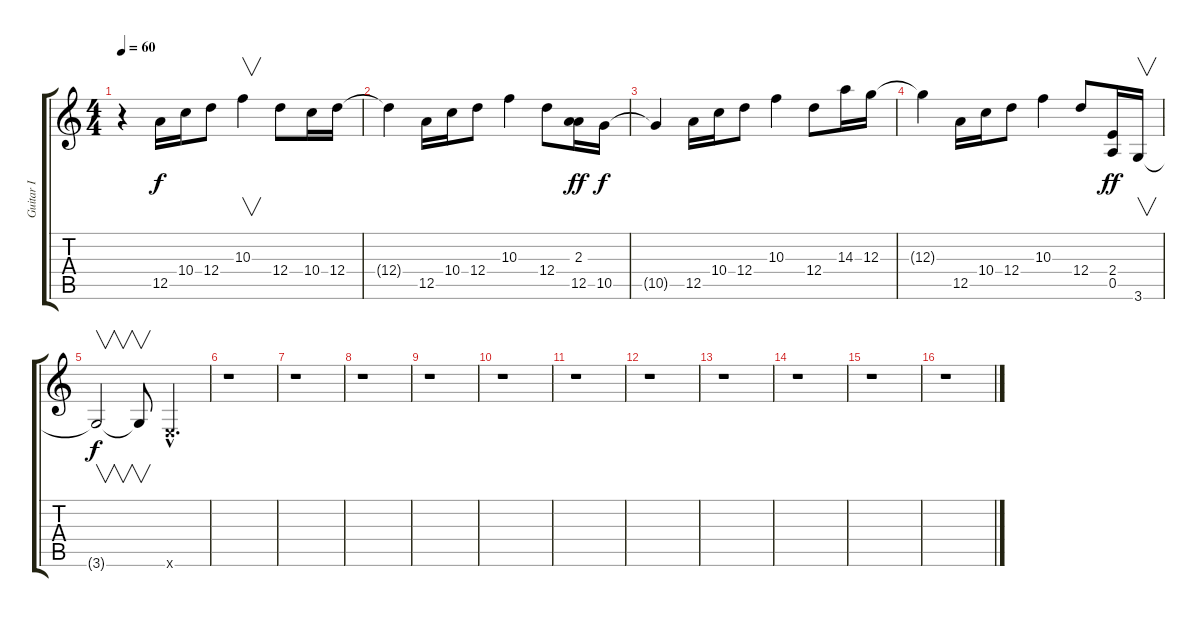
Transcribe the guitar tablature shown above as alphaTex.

\track ("Guitar I" "Guitar I") {instrument electricguitarmuted}
\staff {score tabs}
\tuning (E4 B3 G3 D3 A2 E2) {hide}
\ts (4 4)
\tempo 60
\clef g2
\ks c
r.4{dy f instrument electricguitarmuted} 12.5.16 10.4.16 12.4.8 10.3.4{v} 12.4.8 10.4.16 12.4.16 |
12.4{t}.4 12.5.16 10.4.16 12.4.8 10.3.4 12.4.8 (2.3 12.5).16{dy ff} 10.5.16{dy f} |
10.5{t}.4 12.5.16 10.4.16 12.4.8 10.3.4 12.4.8 14.3.16 12.3.16 |
12.3{t}.4 12.5.16 10.4.16 12.4.8 10.3.4 12.4.8 (2.4 0.5).16{dy ff} 3.6.16{v} |
3.6{t}.2{v dy f} 3.6{t}.8{v} 0.6{hac x}.4{d} |
r.1 |
r.1 |
r.1 |
r.1 |
r.1 |
r.1 |
r.1 |
r.1 |
r.1 |
r.1 |
r.1
